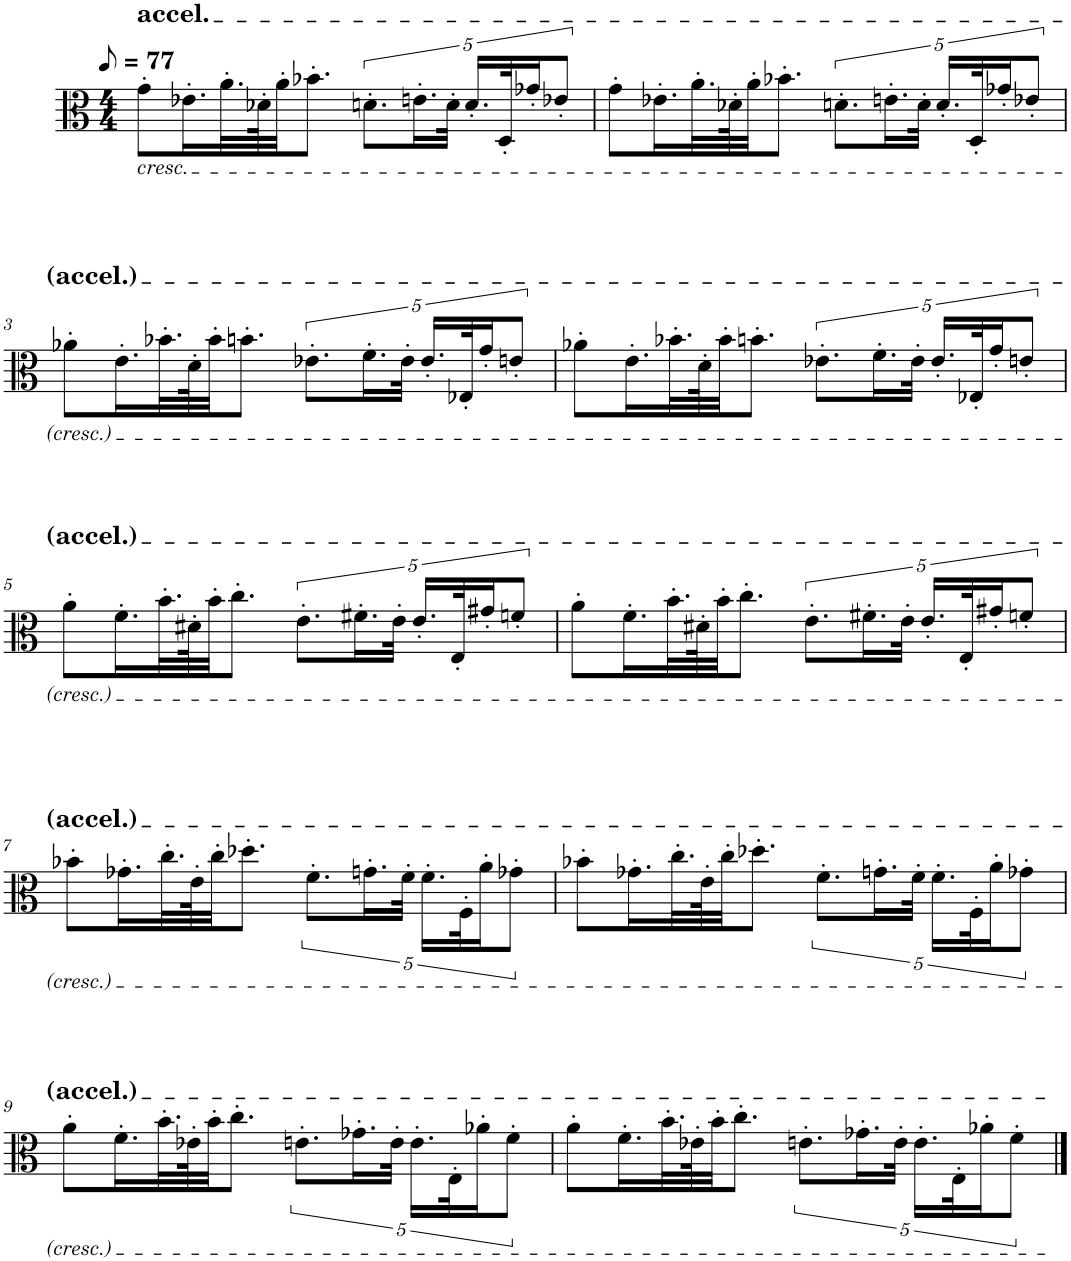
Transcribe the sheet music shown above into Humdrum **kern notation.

**kern
*part1
*staff1
*I"Viola
*I'Vla.
*clefC3
*k[]
*M4/4
*MM39
=1
!LO:TX:a:t=accel.
!LO:TX:b:i:t=cresc.
8g'\L
16.e-X'\L
32.a'\L
64d-X'\K
32a'\JJ
8.b-X'\J
10.dn'\L
20.en'\L
40d'\JJk
20.d'/LL
40D'/K
20g-X'/J
10e-X'/J
=2
8g'\L
16.e-X'\L
32.a'\L
64d-X'\K
32a'\JJ
8.b-X'\J
10.dn'\L
20.en'\L
40d'\JJk
20.d'/LL
40D'/K
20g-X'/J
10e-X'/J
!!LO:LB:g=z
=3
8a-X'\L
16.e'\L
32.b-X'\L
64d'\K
32b-'\JJ
8.bn'\J
10.e-X'\L
20.f'\L
40e-'\JJk
20.e-'/LL
40E-X'/K
20g'/J
10en'/J
=4
8a-X'\L
16.e'\L
32.b-X'\L
64d'\K
32b-'\JJ
8.bn'\J
10.e-X'\L
20.f'\L
40e-'\JJk
20.e-'/LL
40E-X'/K
20g'/J
10en'/J
!!LO:LB:g=z
=5
8a'\L
16.f'\L
32.b'\L
64d#X'\K
32b'\JJ
8.cc'\J
10.e'\L
20.f#X'\L
40e'\JJk
20.e'/LL
40E'/K
20g#X'/J
10fn'/J
=6
8a'\L
16.f'\L
32.b'\L
64d#X'\K
32b'\JJ
8.cc'\J
10.e'\L
20.f#X'\L
40e'\JJk
20.e'/LL
40E'/K
20g#X'/J
10fn'/J
!!LO:LB:g=z
=7
8b-X'\L
16.g-X'\L
32.cc'\L
64e'\K
32cc'\JJ
8.dd-X'\J
10.f'\L
20.gn'\L
40f'\JJk
20.f'\LL
40F'\K
20a'\J
10g-X'\J
=8
8b-X'\L
16.g-X'\L
32.cc'\L
64e'\K
32cc'\JJ
8.dd-X'\J
10.f'\L
20.gn'\L
40f'\JJk
20.f'\LL
40F'\K
20a'\J
10g-X'\J
!!LO:LB:g=z
=9
8a'\L
16.f'\L
32.b'\L
64e-X'\K
32b'\JJ
8.cc'\J
10.en'\L
20.g-X'\L
40e'\JJk
20.e'\LL
40E'\K
20a-X'\J
10f'\J
=10
8a'\L
16.f'\L
32.b'\L
64e-X'\K
32b'\JJ
8.cc'\J
10.en'\L
20.g-X'\L
40e'\JJk
20.e'\LL
40E'\K
20a-X'\J
10f'\J
==
*-
